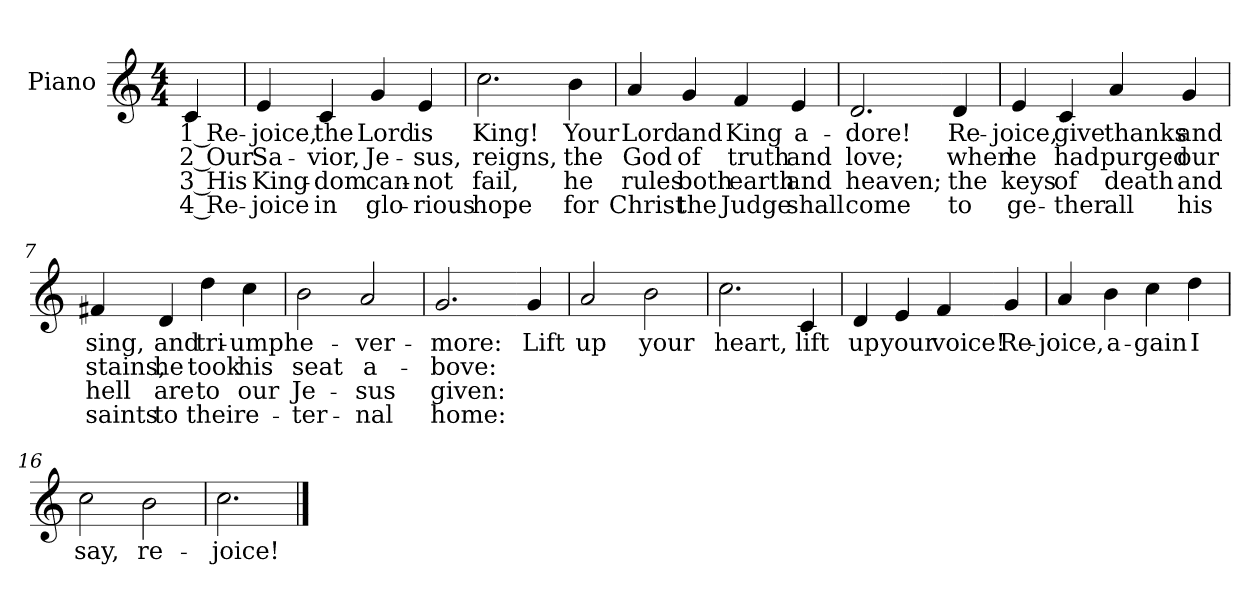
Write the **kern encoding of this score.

**kern	**text	**text	**text	**text
*part1	*part1	*part1	*part1	*part1
*staff1	*staff1	*staff1	*staff1	*staff1
*I"Piano	*	*	*	*
*I'Pno.	*	*	*	*
!!LO:PB:g=z
*clefG2	*	*	*	*
*k[]	*	*	*	*
*C:	*	*	*	*
*M4/4	*	*	*	*
=	=	=	=	=
!	!LO:LY:b:color=#000000	!LO:LY:b:color=#000000	!LO:LY:b:color=#000000	!LO:LY:b:color=#000000
4ci/	1 Re-	2 Our	-3 His	4 Re-
=1	=1	=1	=1	=1
!	!LO:LY:b:color=#000000	!LO:LY:b:color=#000000	!LO:LY:b:color=#000000	!LO:LY:b:color=#000000
4ei/	-joice,	Sa-	King-	-joice
!	!LO:LY:b:color=#000000	!LO:LY:b:color=#000000	!LO:LY:b:color=#000000	!LO:LY:b:color=#000000
4ci/	the	-vior,	dom	in
!	!LO:LY:b:color=#000000	!LO:LY:b:color=#000000	!LO:LY:b:color=#000000	!LO:LY:b:color=#000000
4gi/	Lord	Je-	can-	-glo-
!	!LO:LY:b:color=#000000	!LO:LY:b:color=#000000	!LO:LY:b:color=#000000	!LO:LY:b:color=#000000
4ei/	is	-sus,	-not	rious
=2	=2	=2	=2	=2
!	!LO:LY:b:color=#000000	!LO:LY:b:color=#000000	!LO:LY:b:color=#000000	!LO:LY:b:color=#000000
2.cci\	King!	reigns,	fail,	hope
!	!LO:LY:b:color=#000000	!LO:LY:b:color=#000000	!LO:LY:b:color=#000000	!LO:LY:b:color=#000000
4bi\	Your	the	he	for
=3	=3	=3	=3	=3
!	!LO:LY:b:color=#000000	!LO:LY:b:color=#000000	!LO:LY:b:color=#000000	!LO:LY:b:color=#000000
4ai/	Lord	God	rules	Christ
!	!LO:LY:b:color=#000000	!LO:LY:b:color=#000000	!LO:LY:b:color=#000000	!LO:LY:b:color=#000000
4gi/	and	of	both	the
!	!LO:LY:b:color=#000000	!LO:LY:b:color=#000000	!LO:LY:b:color=#000000	!LO:LY:b:color=#000000
4fi/	King	truth	earth	Judge
!	!LO:LY:b:color=#000000	!LO:LY:b:color=#000000	!LO:LY:b:color=#000000	!LO:LY:b:color=#000000
4ei/	a-	and	and	shall
=4	=4	=4	=4	=4
!	!LO:LY:b:color=#000000	!LO:LY:b:color=#000000	!LO:LY:b:color=#000000	!LO:LY:b:color=#000000
2.di/	-dore!	love;	heaven;	come
!!LO:LB:g=z
=5-	=5-	=5-	=5-	=5-
!	!LO:LY:b:color=#000000	!LO:LY:b:color=#000000	!LO:LY:b:color=#000000	!LO:LY:b:color=#000000
4di/	Re-	when	the	to
=6	=6	=6	=6	=6
!	!LO:LY:b:color=#000000	!LO:LY:b:color=#000000	!LO:LY:b:color=#000000	!LO:LY:b:color=#000000
4ei/	-joice,	he	keys	ge-
!	!LO:LY:b:color=#000000	!LO:LY:b:color=#000000	!LO:LY:b:color=#000000	!LO:LY:b:color=#000000
4ci/	give	had	-of	ther
!	!LO:LY:b:color=#000000	!LO:LY:b:color=#000000	!LO:LY:b:color=#000000	!LO:LY:b:color=#000000
4ai/	thanks	purged	death	all
!	!LO:LY:b:color=#000000	!LO:LY:b:color=#000000	!LO:LY:b:color=#000000	!LO:LY:b:color=#000000
4gi/	and	our	and	his
=7	=7	=7	=7	=7
!	!LO:LY:b:color=#000000	!LO:LY:b:color=#000000	!LO:LY:b:color=#000000	!LO:LY:b:color=#000000
4f#Xi/	sing,	stains,	hell	saints
!	!LO:LY:b:color=#000000	!LO:LY:b:color=#000000	!LO:LY:b:color=#000000	!LO:LY:b:color=#000000
4di/	and	he	are	to
!	!LO:LY:b:color=#000000	!LO:LY:b:color=#000000	!LO:LY:b:color=#000000	!LO:LY:b:color=#000000
4ddi\	tri-	took	to	their
!	!LO:LY:b:color=#000000	!LO:LY:b:color=#000000	!LO:LY:b:color=#000000	!LO:LY:b:color=#000000
4cci\	-umph	his	our	e-
=8	=8	=8	=8	=8
!	!LO:LY:b:color=#000000	!LO:LY:b:color=#000000	!LO:LY:b:color=#000000	!LO:LY:b:color=#000000
2bi\	e-	seat	-Je-	-ter-
!	!LO:LY:b:color=#000000	!LO:LY:b:color=#000000	!LO:LY:b:color=#000000	!LO:LY:b:color=#000000
2ai/	-ver-	a-	-sus	nal
=9	=9	=9	=9	=9
!	!LO:LY:b:color=#000000	!LO:LY:b:color=#000000	!LO:LY:b:color=#000000	!LO:LY:b:color=#000000
2.gi/	-more:	-bove:	given:	home:
!!LO:LB:g=z
=10-	=10-	=10-	=10-	=10-
!	!LO:LY:b:color=#000000	!	!	!
4gi/	Lift	.	.	.
=11	=11	=11	=11	=11
!	!LO:LY:b:color=#000000	!	!	!
2ai/	up	.	.	.
!	!LO:LY:b:color=#000000	!	!	!
2bi\	your	.	.	.
=12	=12	=12	=12	=12
!	!LO:LY:b:color=#000000	!	!	!
2.cci\	heart,	.	.	.
!	!LO:LY:b:color=#000000	!	!	!
4ci/	lift	.	.	.
=13	=13	=13	=13	=13
!	!LO:LY:b:color=#000000	!	!	!
4di/	up	.	.	.
!	!LO:LY:b:color=#000000	!	!	!
4ei/	your	.	.	.
!	!LO:LY:b:color=#000000	!	!	!
4fi/	voice!	.	.	.
!!LO:LB:g=z
=14-	=14-	=14-	=14-	=14-
!	!LO:LY:b:color=#000000	!	!	!
4gi/	Re-	.	.	.
=15	=15	=15	=15	=15
!	!LO:LY:b:color=#000000	!	!	!
4ai/	-joice,	.	.	.
!	!LO:LY:b:color=#000000	!	!	!
4bi\	a-	.	.	.
!	!LO:LY:b:color=#000000	!	!	!
4cci\	-gain	.	.	.
!	!LO:LY:b:color=#000000	!	!	!
4ddi\	I	.	.	.
=16	=16	=16	=16	=16
!	!LO:LY:b:color=#000000	!	!	!
2cci\	say,	.	.	.
!	!LO:LY:b:color=#000000	!	!	!
2bi\	re-	.	.	.
=17	=17	=17	=17	=17
!	!LO:LY:b:color=#000000	!	!	!
2.cci\	-joice!	.	.	.
==	==	==	==	==
*-	*-	*-	*-	*-
